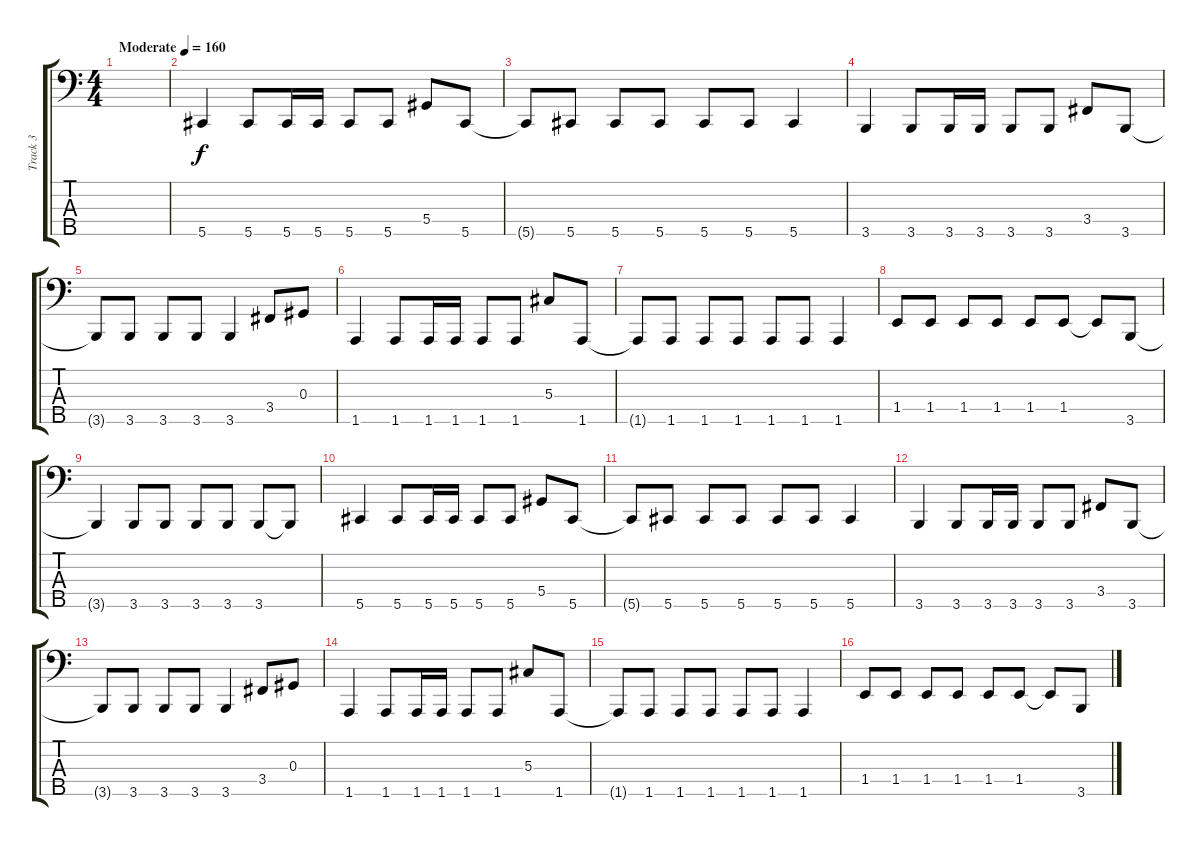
\track ("Track 3" "Track 3") {instrument electricbasspick}
\staff {score tabs}
\tuning (Gb2 Db2 Ab1 Eb1 Ab0) {hide}
\ts (4 4)
\tempo (160 "Moderate")
\clef f4
\ks c
|
5.5.4 5.5.8 5.5.16 5.5.16 5.5.8 5.5.8 5.4.8 5.5.8 |
5.5{t}.8 5.5.8 5.5.8 5.5.8 5.5.8 5.5.8 5.5.4 |
3.5.4 3.5.8 3.5.16 3.5.16 3.5.8 3.5.8 3.4.8 3.5.8 |
3.5{t}.8 3.5.8 3.5.8 3.5.8 3.5.4 3.4.8 0.3.8 |
1.5.4 1.5.8 1.5.16 1.5.16 1.5.8 1.5.8 5.3.8 1.5.8 |
1.5{t}.8 1.5.8 1.5.8 1.5.8 1.5.8 1.5.8 1.5.4 |
1.4.8 1.4.8 1.4.8 1.4.8 1.4.8 1.4.8 1.4{t}.8 3.5.8 |
3.5{t}.4 3.5.8 3.5.8 3.5.8 3.5.8 3.5.8 3.5{t}.8 |
5.5.4 5.5.8 5.5.16 5.5.16 5.5.8 5.5.8 5.4.8 5.5.8 |
5.5{t}.8 5.5.8 5.5.8 5.5.8 5.5.8 5.5.8 5.5.4 |
3.5.4 3.5.8 3.5.16 3.5.16 3.5.8 3.5.8 3.4.8 3.5.8 |
3.5{t}.8 3.5.8 3.5.8 3.5.8 3.5.4 3.4.8 0.3.8 |
1.5.4 1.5.8 1.5.16 1.5.16 1.5.8 1.5.8 5.3.8 1.5.8 |
1.5{t}.8 1.5.8 1.5.8 1.5.8 1.5.8 1.5.8 1.5.4 |
1.4.8 1.4.8 1.4.8 1.4.8 1.4.8 1.4.8 1.4{t}.8 3.5.8
